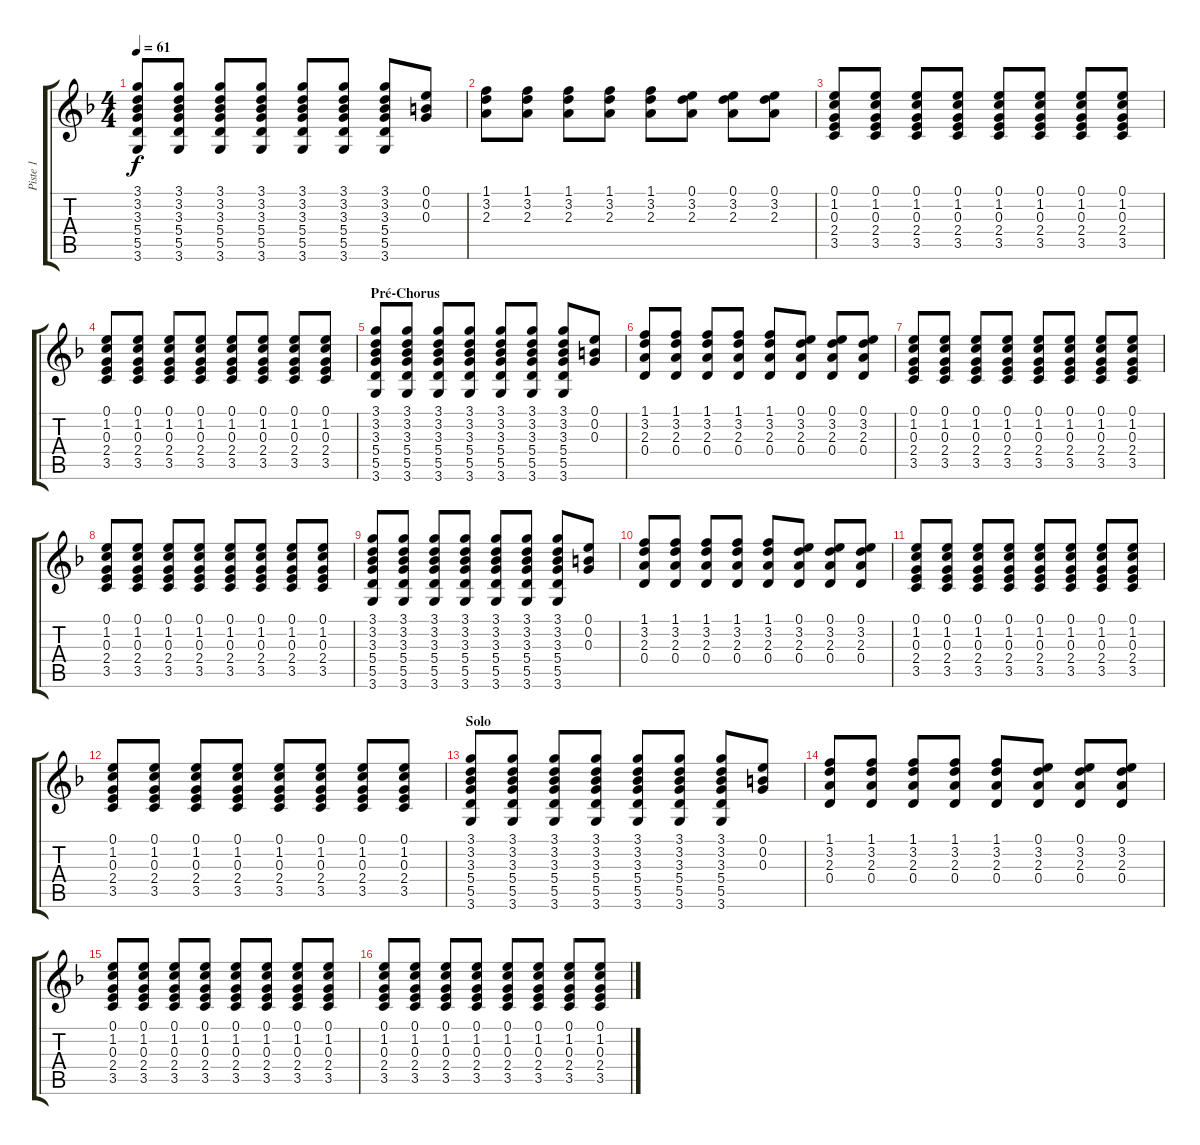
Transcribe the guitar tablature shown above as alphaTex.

\track ("Piste 1" "Piste 1") {instrument acousticguitarsteel}
\staff {score tabs}
\tuning (E4 B3 G3 D3 A2 E2) {hide}
\ts (4 4)
\tempo 61
\clef g2
\ks f
(3.1 3.2 3.3 5.4 5.5 3.6).8{dy f} (3.1 3.2 3.3 5.4 5.5 3.6).8 (3.1 3.2 3.3 5.4 5.5 3.6).8 (3.1 3.2 3.3 5.4 5.5 3.6).8 (3.1 3.2 3.3 5.4 5.5 3.6).8 (3.1 3.2 3.3 5.4 5.5 3.6).8 (3.1 3.2 3.3 5.4 5.5 3.6).8 (0.1 0.2 0.3).8 |
(1.1 3.2 2.3).8 (1.1 3.2 2.3).8 (1.1 3.2 2.3).8 (1.1 3.2 2.3).8 (1.1 3.2 2.3).8 (0.1 3.2 2.3).8 (0.1 3.2 2.3).8 (0.1 3.2 2.3).8 |
(0.1 1.2 0.3 2.4 3.5).8 (0.1 1.2 0.3 2.4 3.5).8 (0.1 1.2 0.3 2.4 3.5).8 (0.1 1.2 0.3 2.4 3.5).8 (0.1 1.2 0.3 2.4 3.5).8 (0.1 1.2 0.3 2.4 3.5).8 (0.1 1.2 0.3 2.4 3.5).8 (0.1 1.2 0.3 2.4 3.5).8 |
(0.1 1.2 0.3 2.4 3.5).8 (0.1 1.2 0.3 2.4 3.5).8 (0.1 1.2 0.3 2.4 3.5).8 (0.1 1.2 0.3 2.4 3.5).8 (0.1 1.2 0.3 2.4 3.5).8 (0.1 1.2 0.3 2.4 3.5).8 (0.1 1.2 0.3 2.4 3.5).8 (0.1 1.2 0.3 2.4 3.5).8 |
\section ("" "Pré-Chorus")
(3.1 3.2 3.3 5.4 5.5 3.6).8 (3.1 3.2 3.3 5.4 5.5 3.6).8 (3.1 3.2 3.3 5.4 5.5 3.6).8 (3.1 3.2 3.3 5.4 5.5 3.6).8 (3.1 3.2 3.3 5.4 5.5 3.6).8 (3.1 3.2 3.3 5.4 5.5 3.6).8 (3.1 3.2 3.3 5.4 5.5 3.6).8 (0.1 0.2 0.3).8 |
(1.1 3.2 2.3 0.4).8 (1.1 3.2 2.3 0.4).8 (1.1 3.2 2.3 0.4).8 (1.1 3.2 2.3 0.4).8 (1.1 3.2 2.3 0.4).8 (0.1 3.2 2.3 0.4).8 (0.1 3.2 2.3 0.4).8 (0.1 3.2 2.3 0.4).8 |
(0.1 1.2 0.3 2.4 3.5).8 (0.1 1.2 0.3 2.4 3.5).8 (0.1 1.2 0.3 2.4 3.5).8 (0.1 1.2 0.3 2.4 3.5).8 (0.1 1.2 0.3 2.4 3.5).8 (0.1 1.2 0.3 2.4 3.5).8 (0.1 1.2 0.3 2.4 3.5).8 (0.1 1.2 0.3 2.4 3.5).8 |
(0.1 1.2 0.3 2.4 3.5).8 (0.1 1.2 0.3 2.4 3.5).8 (0.1 1.2 0.3 2.4 3.5).8 (0.1 1.2 0.3 2.4 3.5).8 (0.1 1.2 0.3 2.4 3.5).8 (0.1 1.2 0.3 2.4 3.5).8 (0.1 1.2 0.3 2.4 3.5).8 (0.1 1.2 0.3 2.4 3.5).8 |
(3.1 3.2 3.3 5.4 5.5 3.6).8 (3.1 3.2 3.3 5.4 5.5 3.6).8 (3.1 3.2 3.3 5.4 5.5 3.6).8 (3.1 3.2 3.3 5.4 5.5 3.6).8 (3.1 3.2 3.3 5.4 5.5 3.6).8 (3.1 3.2 3.3 5.4 5.5 3.6).8 (3.1 3.2 3.3 5.4 5.5 3.6).8 (0.1 0.2 0.3).8 |
(1.1 3.2 2.3 0.4).8 (1.1 3.2 2.3 0.4).8 (1.1 3.2 2.3 0.4).8 (1.1 3.2 2.3 0.4).8 (1.1 3.2 2.3 0.4).8 (0.1 3.2 2.3 0.4).8 (0.1 3.2 2.3 0.4).8 (0.1 3.2 2.3 0.4).8 |
(0.1 1.2 0.3 2.4 3.5).8 (0.1 1.2 0.3 2.4 3.5).8 (0.1 1.2 0.3 2.4 3.5).8 (0.1 1.2 0.3 2.4 3.5).8 (0.1 1.2 0.3 2.4 3.5).8 (0.1 1.2 0.3 2.4 3.5).8 (0.1 1.2 0.3 2.4 3.5).8 (0.1 1.2 0.3 2.4 3.5).8 |
(0.1 1.2 0.3 2.4 3.5).8 (0.1 1.2 0.3 2.4 3.5).8 (0.1 1.2 0.3 2.4 3.5).8 (0.1 1.2 0.3 2.4 3.5).8 (0.1 1.2 0.3 2.4 3.5).8 (0.1 1.2 0.3 2.4 3.5).8 (0.1 1.2 0.3 2.4 3.5).8 (0.1 1.2 0.3 2.4 3.5).8 |
\section ("" "Solo")
(3.1 3.2 3.3 5.4 5.5 3.6).8 (3.1 3.2 3.3 5.4 5.5 3.6).8 (3.1 3.2 3.3 5.4 5.5 3.6).8 (3.1 3.2 3.3 5.4 5.5 3.6).8 (3.1 3.2 3.3 5.4 5.5 3.6).8 (3.1 3.2 3.3 5.4 5.5 3.6).8 (3.1 3.2 3.3 5.4 5.5 3.6).8 (0.1 0.2 0.3).8 |
(1.1 3.2 2.3 0.4).8 (1.1 3.2 2.3 0.4).8 (1.1 3.2 2.3 0.4).8 (1.1 3.2 2.3 0.4).8 (1.1 3.2 2.3 0.4).8 (0.1 3.2 2.3 0.4).8 (0.1 3.2 2.3 0.4).8 (0.1 3.2 2.3 0.4).8 |
(0.1 1.2 0.3 2.4 3.5).8 (0.1 1.2 0.3 2.4 3.5).8 (0.1 1.2 0.3 2.4 3.5).8 (0.1 1.2 0.3 2.4 3.5).8 (0.1 1.2 0.3 2.4 3.5).8 (0.1 1.2 0.3 2.4 3.5).8 (0.1 1.2 0.3 2.4 3.5).8 (0.1 1.2 0.3 2.4 3.5).8 |
(0.1 1.2 0.3 2.4 3.5).8 (0.1 1.2 0.3 2.4 3.5).8 (0.1 1.2 0.3 2.4 3.5).8 (0.1 1.2 0.3 2.4 3.5).8 (0.1 1.2 0.3 2.4 3.5).8 (0.1 1.2 0.3 2.4 3.5).8 (0.1 1.2 0.3 2.4 3.5).8 (0.1 1.2 0.3 2.4 3.5).8
